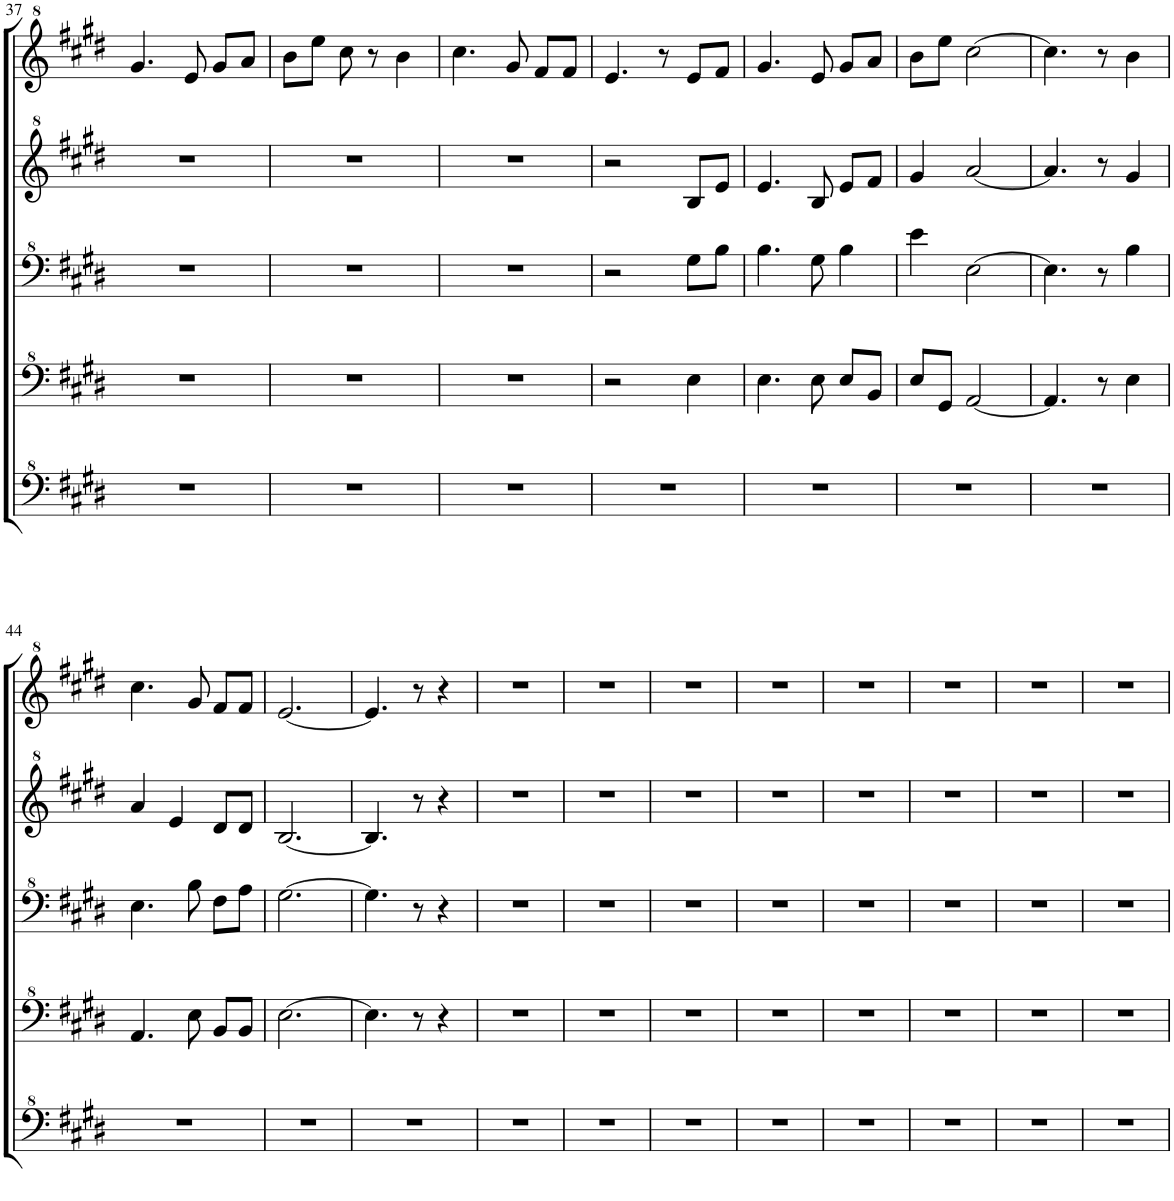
**kern	**kern	**kern	**kern	**kern
*part1	*part1	*part1	*part1	*part1
*staff5	*staff4	*staff3	*staff2	*staff1
*I"Model III	*	*	*	*
!!LO:PB:g=z
*clefF^4	*clefF^4	*clefF^4	*clefG^2	*clefG^2
*k[f#c#g#d#]	*k[f#c#g#d#]	*k[f#c#g#d#]	*k[f#c#g#d#]	*k[f#c#g#d#]
*M3/4	*M3/4	*M3/4	*M3/4	*M3/4
=37	=37	=37	=37	=37
2.r	2.r	2.r	2.r	4.gg#/
.	.	.	.	8ee/
.	.	.	.	8gg#/L
.	.	.	.	8aa/J
=38	=38	=38	=38	=38
2.r	2.r	2.r	2.r	8bb\L
.	.	.	.	8eee\J
.	.	.	.	8ccc#\
.	.	.	.	8r
.	.	.	.	4bb\
=39	=39	=39	=39	=39
2.r	2.r	2.r	2.r	4.ccc#\
.	.	.	.	8gg#/
.	.	.	.	8ff#/L
.	.	.	.	8ff#/J
=40	=40	=40	=40	=40
2.r	2r	2r	2r	4.ee/
.	.	.	.	8r
.	4e\	8g#\L	8b/L	8ee/L
.	.	8b\J	8ee/J	8ff#/J
=41	=41	=41	=41	=41
2.r	4.e\	4.b\	4.ee/	4.gg#/
.	8e\	8g#\	8b/	8ee/
.	8e/L	4b\	8ee/L	8gg#/L
.	8B/J	.	8ff#/J	8aa/J
=42	=42	=42	=42	=42
2.r	8e/L	4ee\	4gg#/	8bb\L
.	8G#/J	.	.	8eee\J
.	[2A/	[2e\	[2aa/	[2ccc#\
=43	=43	=43	=43	=43
2.r	4.A/]	4.e\]	4.aa/]	4.ccc#\]
.	8r	8r	8r	8r
.	4e\	4b\	4gg#/	4bb\
!!LO:LB:g=z
=44	=44	=44	=44	=44
2.r	4.A/	4.e\	4aa/	4.ccc#\
.	.	.	4ee/	.
.	8e\	8b\	.	8gg#/
.	8B/L	8f#\L	8dd#/L	8ff#/L
.	8B/J	8a\J	8dd#/J	8ff#/J
=45	=45	=45	=45	=45
2.r	[2.e\	[2.g#\	[2.b/	[2.ee/
=46	=46	=46	=46	=46
2.r	4.e\]	4.g#\]	4.b/]	4.ee/]
.	8r	8r	8r	8r
.	4r	4r	4r	4r
=47	=47	=47	=47	=47
2.r	2.r	2.r	2.r	2.r
=48	=48	=48	=48	=48
2.r	2.r	2.r	2.r	2.r
=49	=49	=49	=49	=49
2.r	2.r	2.r	2.r	2.r
=50	=50	=50	=50	=50
2.r	2.r	2.r	2.r	2.r
=51	=51	=51	=51	=51
2.r	2.r	2.r	2.r	2.r
=52	=52	=52	=52	=52
2.r	2.r	2.r	2.r	2.r
=53	=53	=53	=53	=53
2.r	2.r	2.r	2.r	2.r
=54	=54	=54	=54	=54
2.r	2.r	2.r	2.r	2.r
=	=	=	=	=
*-	*-	*-	*-	*-
